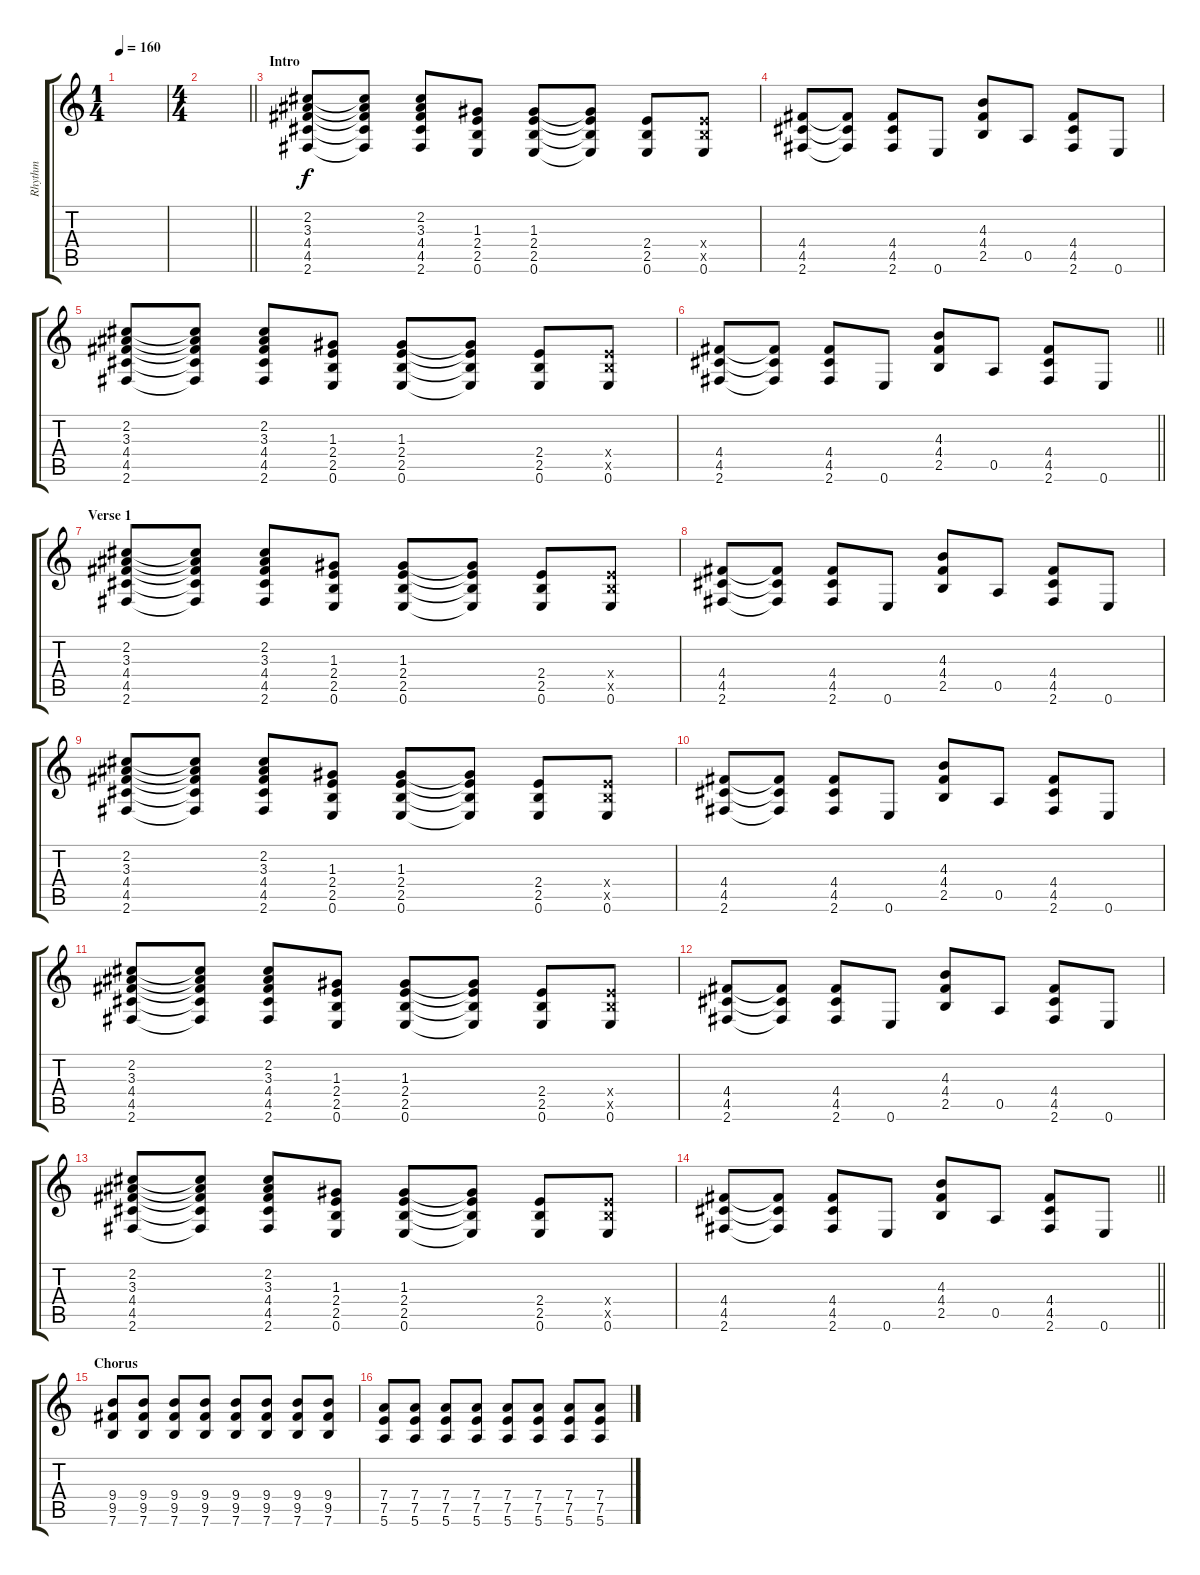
\track ("Rhythm" "Rhythm") {instrument distortionguitar}
\staff {score tabs}
\tuning (E4 B3 G3 D3 A2 E2) {hide}
\ts (1 4)
\tempo 160
\clef g2
\ks c
|
\ts (4 4)
\barLineRight lightlight
|
\section ("" "Intro")
(2.2 3.3 4.4 4.5 2.6).8 (2.2{t} 3.3{t} 4.4{t} 4.5{t} 2.6{t}).8 (2.2 3.3 4.4 4.5 2.6).8 (1.3 2.4 2.5 0.6).8 (1.3 2.4 2.5 0.6).8 (1.3{t} 2.4{t} 2.5{t} 0.6{t}).8 (2.4 2.5 0.6).8 (2.4{x} 2.5{x} 0.6).8 |
(4.4 4.5 2.6).8 (4.4{t} 4.5{t} 2.6{t}).8 (4.4 4.5 2.6).8 0.6.8 (4.3 4.4 2.5).8 0.5.8 (4.4 4.5 2.6).8 0.6.8 |
(2.2 3.3 4.4 4.5 2.6).8 (2.2{t} 3.3{t} 4.4{t} 4.5{t} 2.6{t}).8 (2.2 3.3 4.4 4.5 2.6).8 (1.3 2.4 2.5 0.6).8 (1.3 2.4 2.5 0.6).8 (1.3{t} 2.4{t} 2.5{t} 0.6{t}).8 (2.4 2.5 0.6).8 (2.4{x} 2.5{x} 0.6).8 |
\barLineRight lightlight
(4.4 4.5 2.6).8 (4.4{t} 4.5{t} 2.6{t}).8 (4.4 4.5 2.6).8 0.6.8 (4.3 4.4 2.5).8 0.5.8 (4.4 4.5 2.6).8 0.6.8 |
\section ("" "Verse 1")
(2.2 3.3 4.4 4.5 2.6).8 (2.2{t} 3.3{t} 4.4{t} 4.5{t} 2.6{t}).8 (2.2 3.3 4.4 4.5 2.6).8 (1.3 2.4 2.5 0.6).8 (1.3 2.4 2.5 0.6).8 (1.3{t} 2.4{t} 2.5{t} 0.6{t}).8 (2.4 2.5 0.6).8 (2.4{x} 2.5{x} 0.6).8 |
(4.4 4.5 2.6).8 (4.4{t} 4.5{t} 2.6{t}).8 (4.4 4.5 2.6).8 0.6.8 (4.3 4.4 2.5).8 0.5.8 (4.4 4.5 2.6).8 0.6.8 |
(2.2 3.3 4.4 4.5 2.6).8 (2.2{t} 3.3{t} 4.4{t} 4.5{t} 2.6{t}).8 (2.2 3.3 4.4 4.5 2.6).8 (1.3 2.4 2.5 0.6).8 (1.3 2.4 2.5 0.6).8 (1.3{t} 2.4{t} 2.5{t} 0.6{t}).8 (2.4 2.5 0.6).8 (2.4{x} 2.5{x} 0.6).8 |
(4.4 4.5 2.6).8 (4.4{t} 4.5{t} 2.6{t}).8 (4.4 4.5 2.6).8 0.6.8 (4.3 4.4 2.5).8 0.5.8 (4.4 4.5 2.6).8 0.6.8 |
(2.2 3.3 4.4 4.5 2.6).8 (2.2{t} 3.3{t} 4.4{t} 4.5{t} 2.6{t}).8 (2.2 3.3 4.4 4.5 2.6).8 (1.3 2.4 2.5 0.6).8 (1.3 2.4 2.5 0.6).8 (1.3{t} 2.4{t} 2.5{t} 0.6{t}).8 (2.4 2.5 0.6).8 (2.4{x} 2.5{x} 0.6).8 |
(4.4 4.5 2.6).8 (4.4{t} 4.5{t} 2.6{t}).8 (4.4 4.5 2.6).8 0.6.8 (4.3 4.4 2.5).8 0.5.8 (4.4 4.5 2.6).8 0.6.8 |
(2.2 3.3 4.4 4.5 2.6).8 (2.2{t} 3.3{t} 4.4{t} 4.5{t} 2.6{t}).8 (2.2 3.3 4.4 4.5 2.6).8 (1.3 2.4 2.5 0.6).8 (1.3 2.4 2.5 0.6).8 (1.3{t} 2.4{t} 2.5{t} 0.6{t}).8 (2.4 2.5 0.6).8 (2.4{x} 2.5{x} 0.6).8 |
\barLineRight lightlight
(4.4 4.5 2.6).8 (4.4{t} 4.5{t} 2.6{t}).8 (4.4 4.5 2.6).8 0.6.8 (4.3 4.4 2.5).8 0.5.8 (4.4 4.5 2.6).8 0.6.8 |
\section ("" "Chorus")
(9.4 9.5 7.6).8 (9.4 9.5 7.6).8 (9.4 9.5 7.6).8 (9.4 9.5 7.6).8 (9.4 9.5 7.6).8 (9.4 9.5 7.6).8 (9.4 9.5 7.6).8 (9.4 9.5 7.6).8 |
(7.4 7.5 5.6).8 (7.4 7.5 5.6).8 (7.4 7.5 5.6).8 (7.4 7.5 5.6).8 (7.4 7.5 5.6).8 (7.4 7.5 5.6).8 (7.4 7.5 5.6).8 (7.4 7.5 5.6).8
